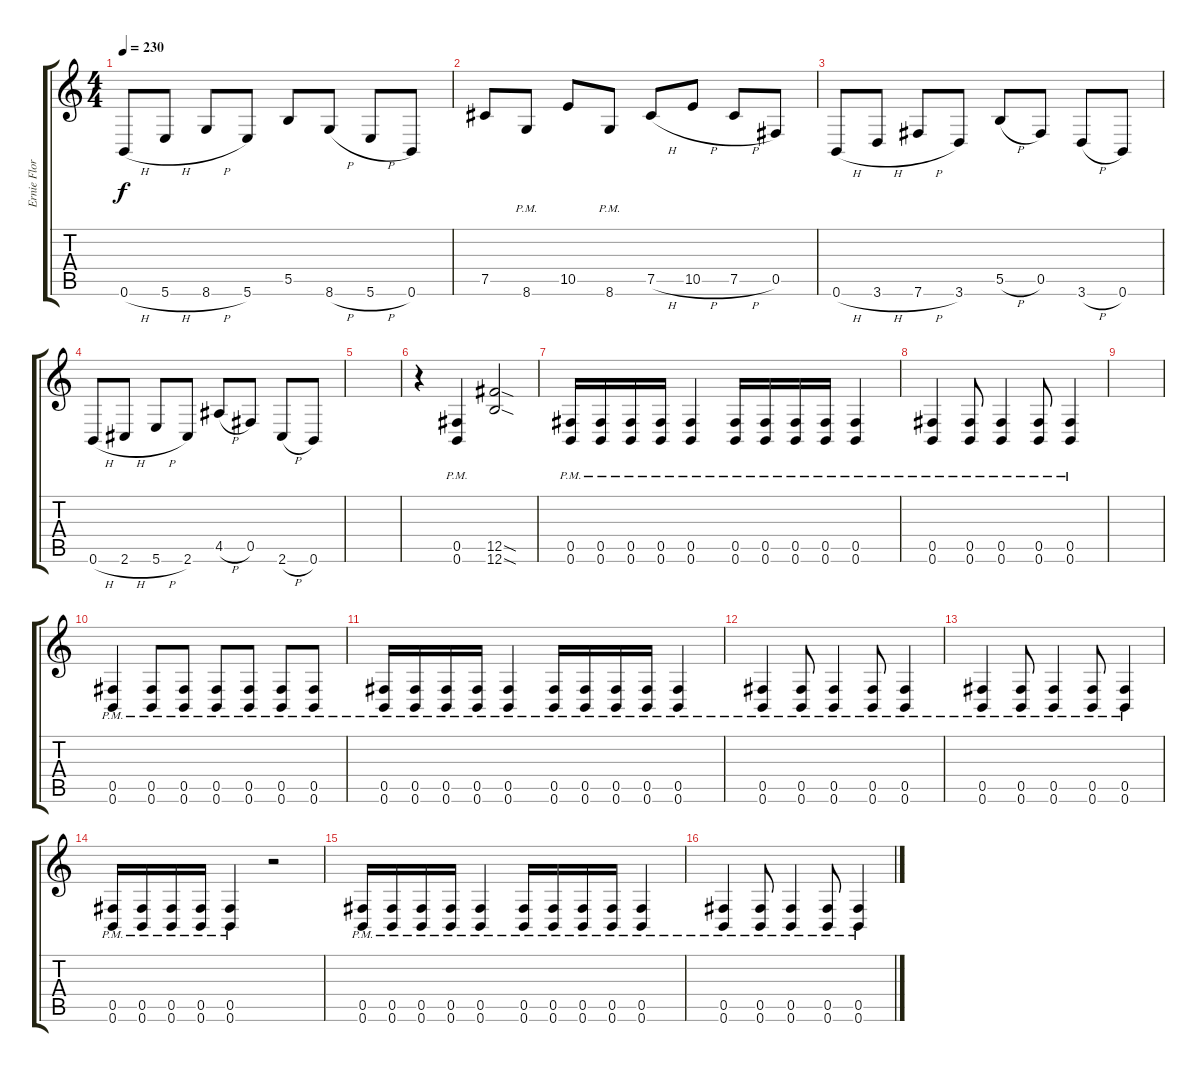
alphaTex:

\track ("Ernie Flores" "Ernie Flor") {instrument distortionguitar}
\staff {score tabs}
\tuning (Db4 Ab3 E3 B2 Gb2 B1) {hide}
\ts (4 4)
\tempo 230
\clef g2
\ks c
0.6{h}.8{dy f} 5.6{h}.8 8.6{h}.8 5.6.8 5.5.8 8.6{h}.8 5.6{h}.8 0.6.8 |
7.5.8 8.6{pm}.8 10.5.8 8.6{pm}.8 7.5{h}.8 10.5{h}.8 7.5{h}.8 0.5.8 |
0.6{h}.8 3.6{h}.8 7.6{h}.8 3.6.8 5.5{h}.8 0.5.8 3.6{h}.8 0.6.8 |
0.6{h}.8 2.6{h}.8 5.6{h}.8 2.6.8 4.5{h}.8 0.5.8 2.6{h}.8 0.6.8 |
|
r.4 (0.5{pm} 0.6{pm}).4 (12.5{sod} 12.6{sod}).2 |
(0.5{pm} 0.6{pm}).16 (0.5{pm} 0.6{pm}).16 (0.5{pm} 0.6{pm}).16 (0.5{pm} 0.6{pm}).16 (0.5{pm} 0.6{pm}).4 (0.5{pm} 0.6{pm}).16 (0.5{pm} 0.6{pm}).16 (0.5{pm} 0.6{pm}).16 (0.5{pm} 0.6{pm}).16 (0.5{pm} 0.6{pm}).4 |
(0.5{pm} 0.6{pm}).4 (0.5{pm} 0.6{pm}).8 (0.5{pm} 0.6{pm}).4 (0.5{pm} 0.6{pm}).8 (0.5{pm} 0.6{pm}).4 |
|
(0.5{pm} 0.6{pm}).4 (0.5{pm} 0.6{pm}).8 (0.5{pm} 0.6{pm}).8 (0.5{pm} 0.6{pm}).8 (0.5{pm} 0.6{pm}).8 (0.5{pm} 0.6{pm}).8 (0.5{pm} 0.6{pm}).8 |
(0.5{pm} 0.6{pm}).16 (0.5{pm} 0.6{pm}).16 (0.5{pm} 0.6{pm}).16 (0.5{pm} 0.6{pm}).16 (0.5{pm} 0.6{pm}).4 (0.5{pm} 0.6{pm}).16 (0.5{pm} 0.6{pm}).16 (0.5{pm} 0.6{pm}).16 (0.5{pm} 0.6{pm}).16 (0.5{pm} 0.6{pm}).4 |
(0.5{pm} 0.6{pm}).4 (0.5{pm} 0.6{pm}).8 (0.5{pm} 0.6{pm}).4 (0.5{pm} 0.6{pm}).8 (0.5{pm} 0.6{pm}).4 |
(0.5{pm} 0.6{pm}).4 (0.5{pm} 0.6{pm}).8 (0.5{pm} 0.6{pm}).4 (0.5{pm} 0.6{pm}).8 (0.5{pm} 0.6{pm}).4 |
(0.5{pm} 0.6{pm}).16 (0.5{pm} 0.6{pm}).16 (0.5{pm} 0.6{pm}).16 (0.5{pm} 0.6{pm}).16 (0.5{pm} 0.6{pm}).4 r.2 |
(0.5{pm} 0.6{pm}).16 (0.5{pm} 0.6{pm}).16 (0.5{pm} 0.6{pm}).16 (0.5{pm} 0.6{pm}).16 (0.5{pm} 0.6{pm}).4 (0.5{pm} 0.6{pm}).16 (0.5{pm} 0.6{pm}).16 (0.5{pm} 0.6{pm}).16 (0.5{pm} 0.6{pm}).16 (0.5{pm} 0.6{pm}).4 |
(0.5{pm} 0.6{pm}).4 (0.5{pm} 0.6{pm}).8 (0.5{pm} 0.6{pm}).4 (0.5{pm} 0.6{pm}).8 (0.5{pm} 0.6{pm}).4
